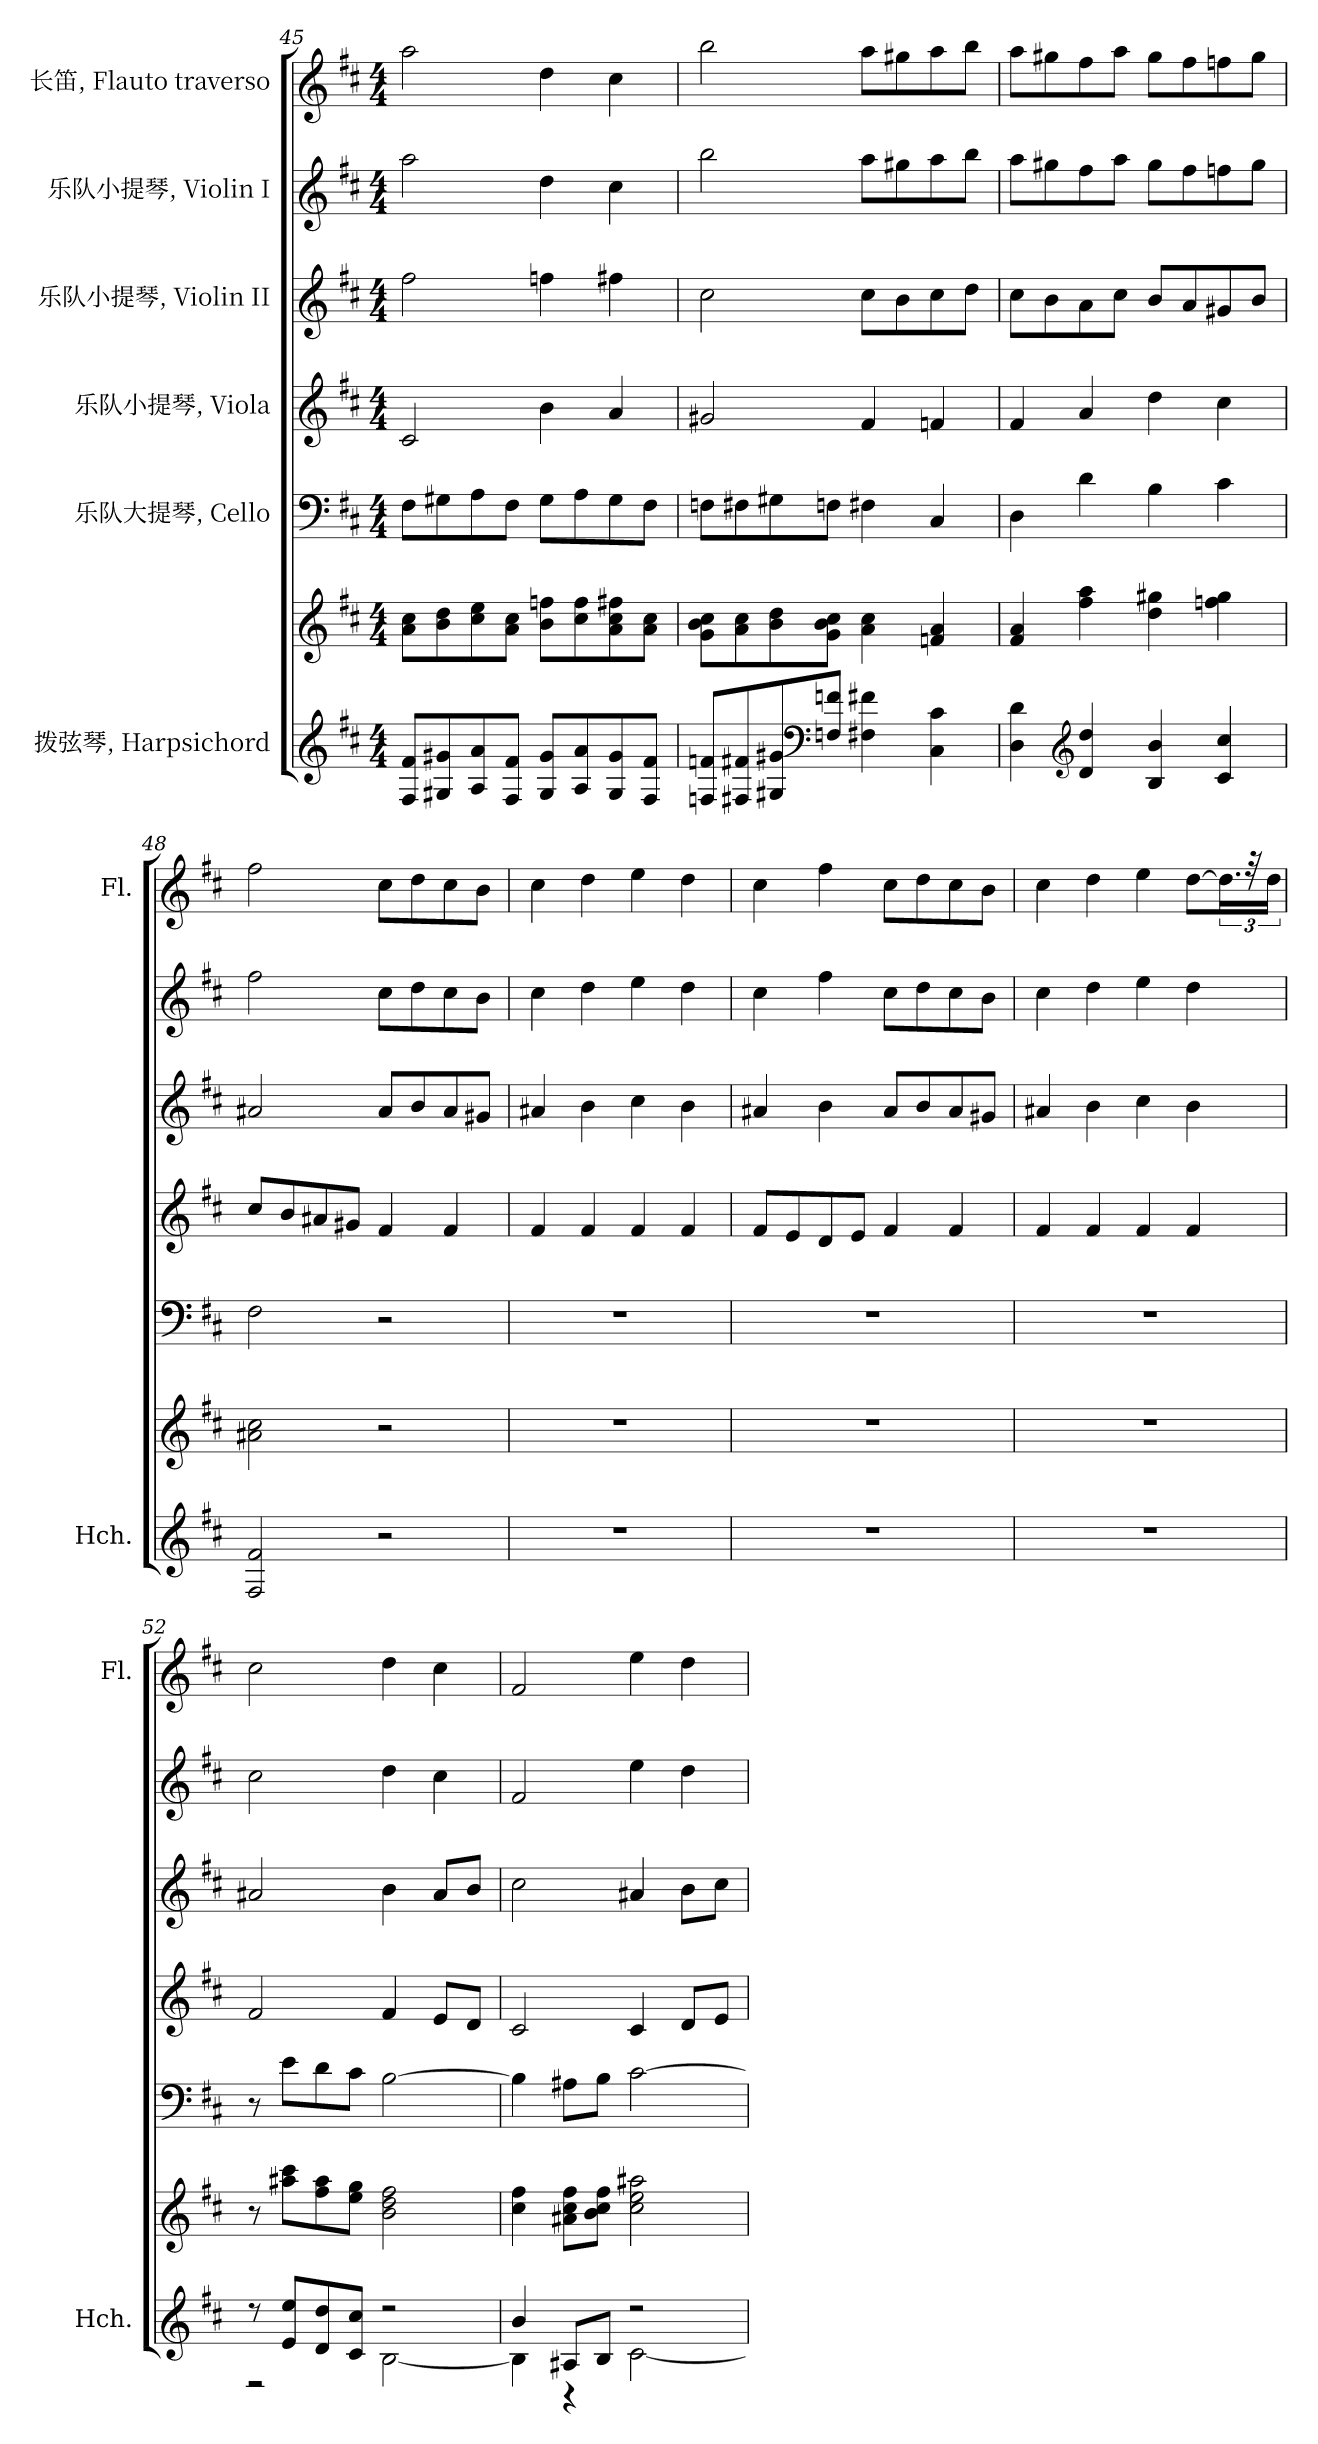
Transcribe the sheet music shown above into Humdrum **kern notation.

**kern	**kern	**kern	**kern	**kern	**kern	**kern
*part6	*part6	*part5	*part4	*part3	*part2	*part1
*staff7	*staff6	*staff5	*staff4	*staff3	*staff2	*staff1
*I"拨弦琴, Harpsichord	*	*I"乐队大提琴, Cello	*I"乐队小提琴, Viola	*I"乐队小提琴, Violin II	*I"乐队小提琴, Violin I	*I"长笛, Flauto traverso
*I'Hch.	*	*	*	*	*	*I'Fl.
*clefG2	*clefG2	*clefF4	*clefG2	*clefG2	*clefG2	*clefG2
*k[f#c#]	*k[f#c#]	*k[f#c#]	*k[f#c#]	*k[f#c#]	*k[f#c#]	*k[f#c#]
*M4/4	*M4/4	*M4/4	*M4/4	*M4/4	*M4/4	*M4/4
=45	=45	=45	=45	=45	=45	=45
8F#/ 8f#/L	8a\ 8cc#\L	8F#\L	2c#/	2ff#\	2aa\	2aa\
8G#X/ 8g#X/	8b\ 8dd\	8G#X\	.	.	.	.
8A/ 8a/	8cc#\ 8ee\	8A\	.	.	.	.
8F#/ 8f#/J	8a\ 8cc#\J	8F#\J	.	.	.	.
8G#/ 8g#/L	8b\ 8ffn\L	8G#\L	4b\	4ffn\	4dd\	4dd\
8A/ 8a/	8cc#\ 8ff\	8A\	.	.	.	.
8G#/ 8g#/	8a\ 8cc#\ 8ff#X\	8G#\	4a/	4ff#X\	4cc#\	4cc#\
8F#/ 8f#/J	8a\ 8cc#\J	8F#\J	.	.	.	.
=46	=46	=46	=46	=46	=46	=46
8Fn/ 8fn/L	8g\ 8b\ 8cc#\L	8Fn\L	2g#X/	2cc#\	2bb\	2bb\
8F#X/ 8f#X/	8a\ 8cc#\	8F#X\	.	.	.	.
8G#X/ 8g#X/	8b\ 8dd\	8G#X\	.	.	.	.
*clefF4	*	*	*	*	*	*
8Fn/ 8fn/J	8g\ 8b\ 8cc#\J	8Fn\J	.	.	.	.
4F#X\ 4f#X\	4a\ 4cc#\	4F#X\	4f#/	8cc#\L	8aa\L	8aa\L
.	.	.	.	8b\	8gg#X\	8gg#X\
4C#\ 4c#\	4fn/ 4a/	4C#/	4fn/	8cc#\	8aa\	8aa\
.	.	.	.	8dd\J	8bb\J	8bb\J
!!LO:PB:g=z
=47	=47	=47	=47	=47	=47	=47
4D\ 4d\	4f#/ 4a/	4D\	4f#/	8cc#\L	8aa\L	8aa\L
.	.	.	.	8b\	8gg#X\	8gg#X\
*clefG2	*	*	*	*	*	*
4d/ 4dd/	4ff#\ 4aa\	4d\	4a/	8a\	8ff#\	8ff#\
.	.	.	.	8cc#\J	8aa\J	8aa\J
4B/ 4b/	4dd\ 4gg#X\	4B\	4dd\	8b/L	8gg#\L	8gg#\L
.	.	.	.	8a/	8ff#\	8ff#\
4c#/ 4cc#/	4ffn\ 4gg#\	4c#\	4cc#\	8g#X/	8ffn\	8ffn\
.	.	.	.	8b/J	8gg#\J	8gg#\J
=48	=48	=48	=48	=48	=48	=48
2F#/ 2f#/	2a#X\ 2cc#\	2F#\	8cc#/L	2a#X/	2ff#\	2ff#\
.	.	.	8b/	.	.	.
.	.	.	8a#X/	.	.	.
.	.	.	8g#X/J	.	.	.
2r	2r	2r	4f#/	8a#/L	8cc#\L	8cc#\L
.	.	.	.	8b/	8dd\	8dd\
.	.	.	4f#/	8a#/	8cc#\	8cc#\
.	.	.	.	8g#X/J	8b\J	8b\J
=49	=49	=49	=49	=49	=49	=49
1r	1r	1r	4f#/	4a#X/	4cc#\	4cc#\
.	.	.	4f#/	4b\	4dd\	4dd\
.	.	.	4f#/	4cc#\	4ee\	4ee\
.	.	.	4f#/	4b\	4dd\	4dd\
=50	=50	=50	=50	=50	=50	=50
1r	1r	1r	8f#/L	4a#X/	4cc#\	4cc#\
.	.	.	8e/	.	.	.
.	.	.	8d/	4b\	4ff#\	4ff#\
.	.	.	8e/J	.	.	.
.	.	.	4f#/	8a#/L	8cc#\L	8cc#\L
.	.	.	.	8b/	8dd\	8dd\
.	.	.	4f#/	8a#/	8cc#\	8cc#\
.	.	.	.	8g#X/J	8b\J	8b\J
!!LO:PB:g=z
=51	=51	=51	=51	=51	=51	=51
1r	1r	1r	4f#/	4a#X/	4cc#\	4cc#\
.	.	.	4f#/	4b\	4dd\	4dd\
.	.	.	4f#/	4cc#\	4ee\	4ee\
.	.	.	4f#/	4b\	4dd\	[8dd\L
.	.	.	.	.	.	24.dd\Jk]
.	.	.	.	.	.	48r
.	.	.	.	.	.	24dd\
=52	=52	=52	=52	=52	=52	=52
*^	*	*	*	*	*	*
8r	2r	8r	8r	2f#/	2a#X/	2cc#\	2cc#\
8e/ 8ee/L	.	8aa#X\ 8ccc#\L	8e\L	.	.	.	.
8d/ 8dd/	.	8ff#\ 8aa#\	8d\	.	.	.	.
8c#/ 8cc#/J	.	8ee\ 8gg\J	8c#\J	.	.	.	.
2r	[2B\	2b\ 2dd\ 2ff#\	[2B\	4f#/	4b\	4dd\	4dd\
.	.	.	.	8e/L	8a#/L	4cc#\	4cc#\
.	.	.	.	8d/J	8b/J	.	.
=53	=53	=53	=53	=53	=53	=53	=53
4b/	4B\]	4cc#\ 4ff#\	4B\]	2c#/	2cc#\	2f#/	2f#/
8A#X/L	4r	8a#X\ 8cc#\ 8ff#\L	8A#X\L	.	.	.	.
8B/J	.	8b\ 8cc#\ 8ff#\J	8B\J	.	.	.	.
2r	[2c#\	2cc#\ 2ee\ 2aa#X\	[2c#\	4c#/	4a#X/	4ee\	4ee\
.	.	.	.	8d/L	8b\L	4dd\	4dd\
.	.	.	.	8e/J	8cc#\J	.	.
*v	*v	*	*	*	*	*	*
=	=	=	=	=	=	=
*-	*-	*-	*-	*-	*-	*-
